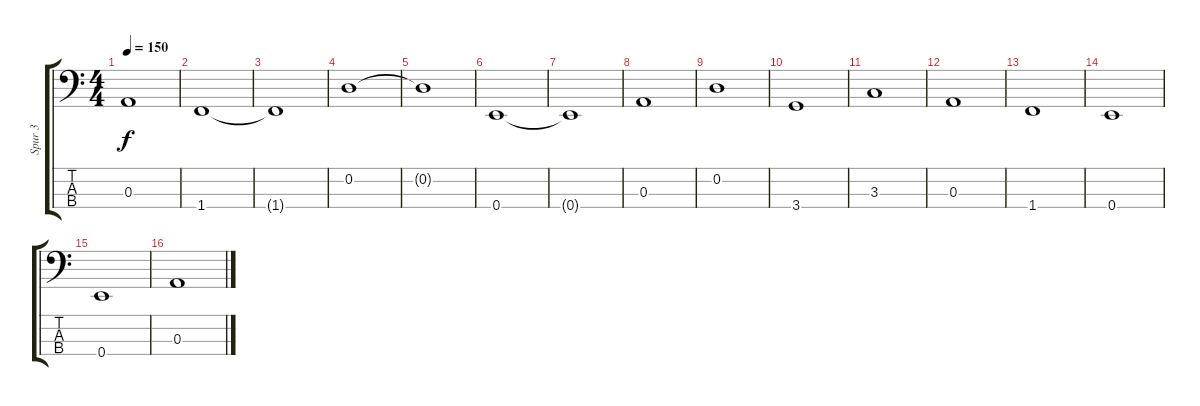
\track ("Spur 3" "Spur 3") {instrument electricbassfinger}
\staff {score tabs}
\tuning (G2 D2 A1 E1) {hide}
\ts (4 4)
\tempo 150
\clef f4
\ks c
0.3{t}.1{dy f} |
1.4.1 |
1.4{t}.1 |
0.2.1 |
0.2{t}.1 |
0.4.1 |
0.4{t}.1 |
0.3.1 |
0.2.1 |
3.4.1 |
3.3.1 |
0.3.1 |
1.4.1 |
0.4.1 |
0.4.1 |
0.3.1
